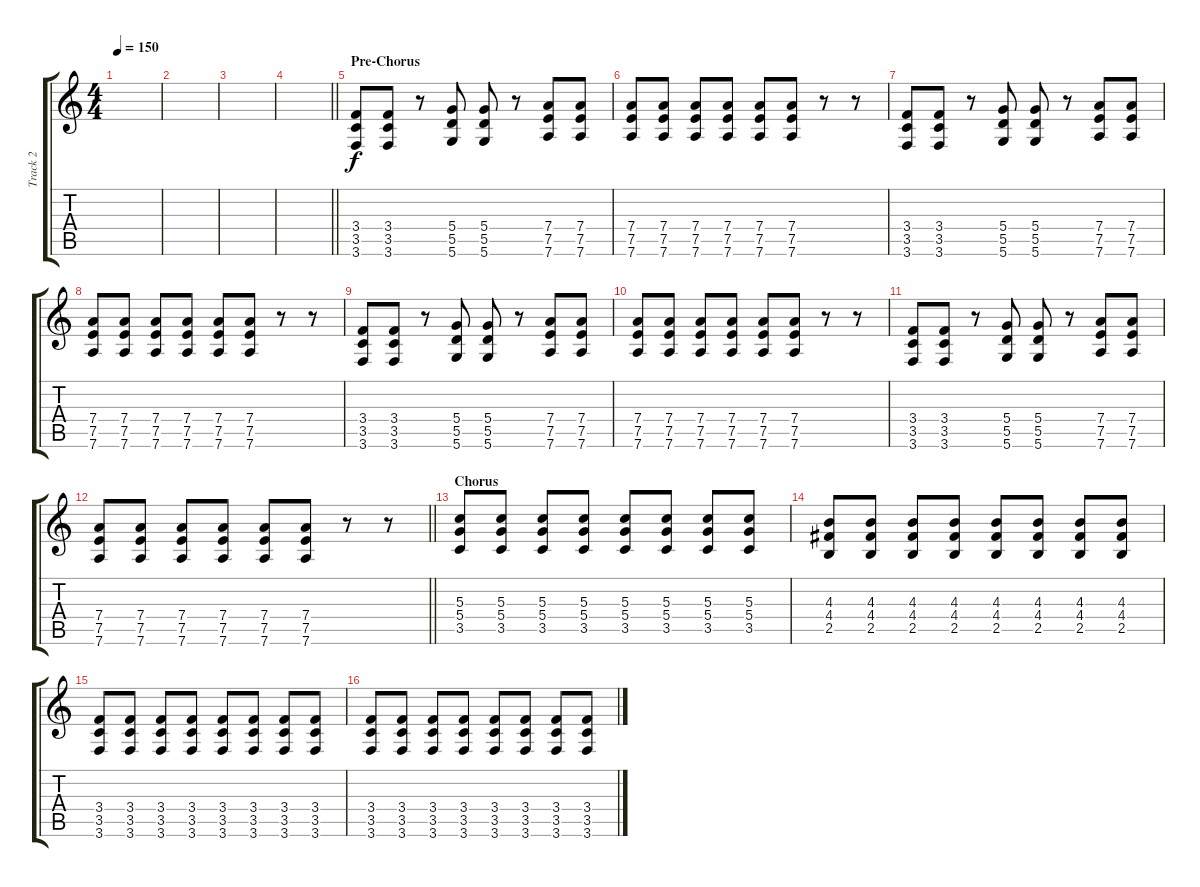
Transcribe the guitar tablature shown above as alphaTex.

\track ("Track 2" "Track 2") {instrument distortionguitar}
\staff {score tabs}
\tuning (E4 B3 G3 D3 A2 D2) {hide}
\ts (4 4)
\tempo 150
\clef g2
\ks c
|
|
|
\barLineRight lightlight
|
\section ("" "Pre-Chorus")
(3.4 3.5 3.6).8 (3.4 3.5 3.6).8 r.8 (5.4 5.5 5.6).8 (5.4 5.5 5.6).8 r.8 (7.4 7.5 7.6).8 (7.4 7.5 7.6).8 |
(7.4 7.5 7.6).8 (7.4 7.5 7.6).8 (7.4 7.5 7.6).8 (7.4 7.5 7.6).8 (7.4 7.5 7.6).8 (7.4 7.5 7.6).8 r.8 r.8 |
(3.4 3.5 3.6).8 (3.4 3.5 3.6).8 r.8 (5.4 5.5 5.6).8 (5.4 5.5 5.6).8 r.8 (7.4 7.5 7.6).8 (7.4 7.5 7.6).8 |
(7.4 7.5 7.6).8 (7.4 7.5 7.6).8 (7.4 7.5 7.6).8 (7.4 7.5 7.6).8 (7.4 7.5 7.6).8 (7.4 7.5 7.6).8 r.8 r.8 |
(3.4 3.5 3.6).8 (3.4 3.5 3.6).8 r.8 (5.4 5.5 5.6).8 (5.4 5.5 5.6).8 r.8 (7.4 7.5 7.6).8 (7.4 7.5 7.6).8 |
(7.4 7.5 7.6).8 (7.4 7.5 7.6).8 (7.4 7.5 7.6).8 (7.4 7.5 7.6).8 (7.4 7.5 7.6).8 (7.4 7.5 7.6).8 r.8 r.8 |
(3.4 3.5 3.6).8 (3.4 3.5 3.6).8 r.8 (5.4 5.5 5.6).8 (5.4 5.5 5.6).8 r.8 (7.4 7.5 7.6).8 (7.4 7.5 7.6).8 |
\barLineRight lightlight
(7.4 7.5 7.6).8 (7.4 7.5 7.6).8 (7.4 7.5 7.6).8 (7.4 7.5 7.6).8 (7.4 7.5 7.6).8 (7.4 7.5 7.6).8 r.8 r.8 |
\section ("" "Chorus")
(5.3 5.4 3.5).8 (5.3 5.4 3.5).8 (5.3 5.4 3.5).8 (5.3 5.4 3.5).8 (5.3 5.4 3.5).8 (5.3 5.4 3.5).8 (5.3 5.4 3.5).8 (5.3 5.4 3.5).8 |
(4.3 4.4 2.5).8 (4.3 4.4 2.5).8 (4.3 4.4 2.5).8 (4.3 4.4 2.5).8 (4.3 4.4 2.5).8 (4.3 4.4 2.5).8 (4.3 4.4 2.5).8 (4.3 4.4 2.5).8 |
(3.4 3.5 3.6).8 (3.4 3.5 3.6).8 (3.4 3.5 3.6).8 (3.4 3.5 3.6).8 (3.4 3.5 3.6).8 (3.4 3.5 3.6).8 (3.4 3.5 3.6).8 (3.4 3.5 3.6).8 |
(3.4 3.5 3.6).8 (3.4 3.5 3.6).8 (3.4 3.5 3.6).8 (3.4 3.5 3.6).8 (3.4 3.5 3.6).8 (3.4 3.5 3.6).8 (3.4 3.5 3.6).8 (3.4 3.5 3.6).8
